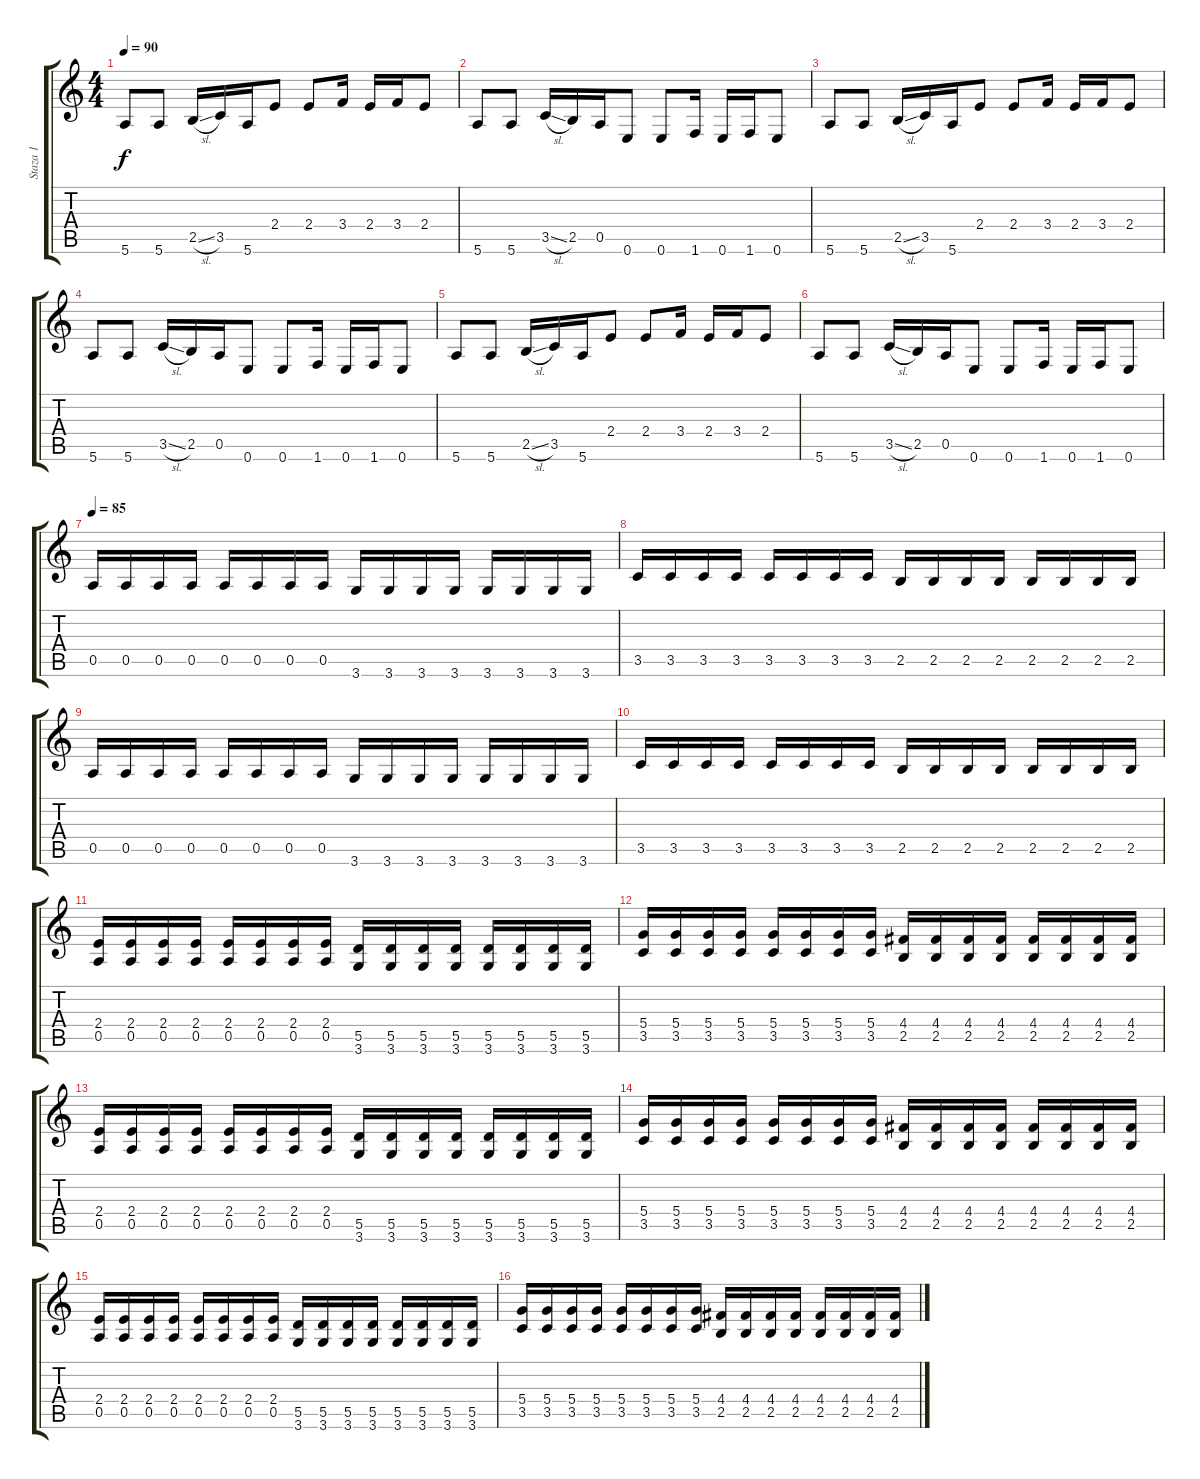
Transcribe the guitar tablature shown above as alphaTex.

\track ("Staza 1" "Staza 1") {instrument distortionguitar}
\staff {score tabs}
\tuning (E4 B3 G3 D3 A2 E2) {hide}
\ts (4 4)
\tempo 90
\clef g2
\ks c
5.6.8{dy f} 5.6.8 2.5{sl}.16 3.5.16 5.6.16 2.4.8 2.4.8 3.4.16 2.4.16 3.4.16 2.4.8 |
5.6.8 5.6.8 3.5{sl}.16 2.5.16 0.5.16 0.6.8 0.6.8 1.6.16 0.6.16 1.6.16 0.6.8 |
5.6.8 5.6.8 2.5{sl}.16 3.5.16 5.6.16 2.4.8 2.4.8 3.4.16 2.4.16 3.4.16 2.4.8 |
5.6.8 5.6.8 3.5{sl}.16 2.5.16 0.5.16 0.6.8 0.6.8 1.6.16 0.6.16 1.6.16 0.6.8 |
5.6.8 5.6.8 2.5{sl}.16 3.5.16 5.6.16 2.4.8 2.4.8 3.4.16 2.4.16 3.4.16 2.4.8 |
5.6.8 5.6.8 3.5{sl}.16 2.5.16 0.5.16 0.6.8 0.6.8 1.6.16 0.6.16 1.6.16 0.6.8 |
\tempo 85
0.5.16 0.5.16 0.5.16 0.5.16 0.5.16 0.5.16 0.5.16 0.5.16 3.6.16 3.6.16 3.6.16 3.6.16 3.6.16 3.6.16 3.6.16 3.6.16 |
3.5.16 3.5.16 3.5.16 3.5.16 3.5.16 3.5.16 3.5.16 3.5.16 2.5.16 2.5.16 2.5.16 2.5.16 2.5.16 2.5.16 2.5.16 2.5.16 |
0.5.16 0.5.16 0.5.16 0.5.16 0.5.16 0.5.16 0.5.16 0.5.16 3.6.16 3.6.16 3.6.16 3.6.16 3.6.16 3.6.16 3.6.16 3.6.16 |
3.5.16 3.5.16 3.5.16 3.5.16 3.5.16 3.5.16 3.5.16 3.5.16 2.5.16 2.5.16 2.5.16 2.5.16 2.5.16 2.5.16 2.5.16 2.5.16 |
(2.4 0.5).16 (2.4 0.5).16 (2.4 0.5).16 (2.4 0.5).16 (2.4 0.5).16 (2.4 0.5).16 (2.4 0.5).16 (2.4 0.5).16 (5.5 3.6).16 (5.5 3.6).16 (5.5 3.6).16 (5.5 3.6).16 (5.5 3.6).16 (5.5 3.6).16 (5.5 3.6).16 (5.5 3.6).16 |
(5.4 3.5).16 (5.4 3.5).16 (5.4 3.5).16 (5.4 3.5).16 (5.4 3.5).16 (5.4 3.5).16 (5.4 3.5).16 (5.4 3.5).16 (4.4 2.5).16 (4.4 2.5).16 (4.4 2.5).16 (4.4 2.5).16 (4.4 2.5).16 (4.4 2.5).16 (4.4 2.5).16 (4.4 2.5).16 |
(2.4 0.5).16 (2.4 0.5).16 (2.4 0.5).16 (2.4 0.5).16 (2.4 0.5).16 (2.4 0.5).16 (2.4 0.5).16 (2.4 0.5).16 (5.5 3.6).16 (5.5 3.6).16 (5.5 3.6).16 (5.5 3.6).16 (5.5 3.6).16 (5.5 3.6).16 (5.5 3.6).16 (5.5 3.6).16 |
(5.4 3.5).16 (5.4 3.5).16 (5.4 3.5).16 (5.4 3.5).16 (5.4 3.5).16 (5.4 3.5).16 (5.4 3.5).16 (5.4 3.5).16 (4.4 2.5).16 (4.4 2.5).16 (4.4 2.5).16 (4.4 2.5).16 (4.4 2.5).16 (4.4 2.5).16 (4.4 2.5).16 (4.4 2.5).16 |
(2.4 0.5).16 (2.4 0.5).16 (2.4 0.5).16 (2.4 0.5).16 (2.4 0.5).16 (2.4 0.5).16 (2.4 0.5).16 (2.4 0.5).16 (5.5 3.6).16 (5.5 3.6).16 (5.5 3.6).16 (5.5 3.6).16 (5.5 3.6).16 (5.5 3.6).16 (5.5 3.6).16 (5.5 3.6).16 |
(5.4 3.5).16 (5.4 3.5).16 (5.4 3.5).16 (5.4 3.5).16 (5.4 3.5).16 (5.4 3.5).16 (5.4 3.5).16 (5.4 3.5).16 (4.4 2.5).16 (4.4 2.5).16 (4.4 2.5).16 (4.4 2.5).16 (4.4 2.5).16 (4.4 2.5).16 (4.4 2.5).16 (4.4 2.5).16
